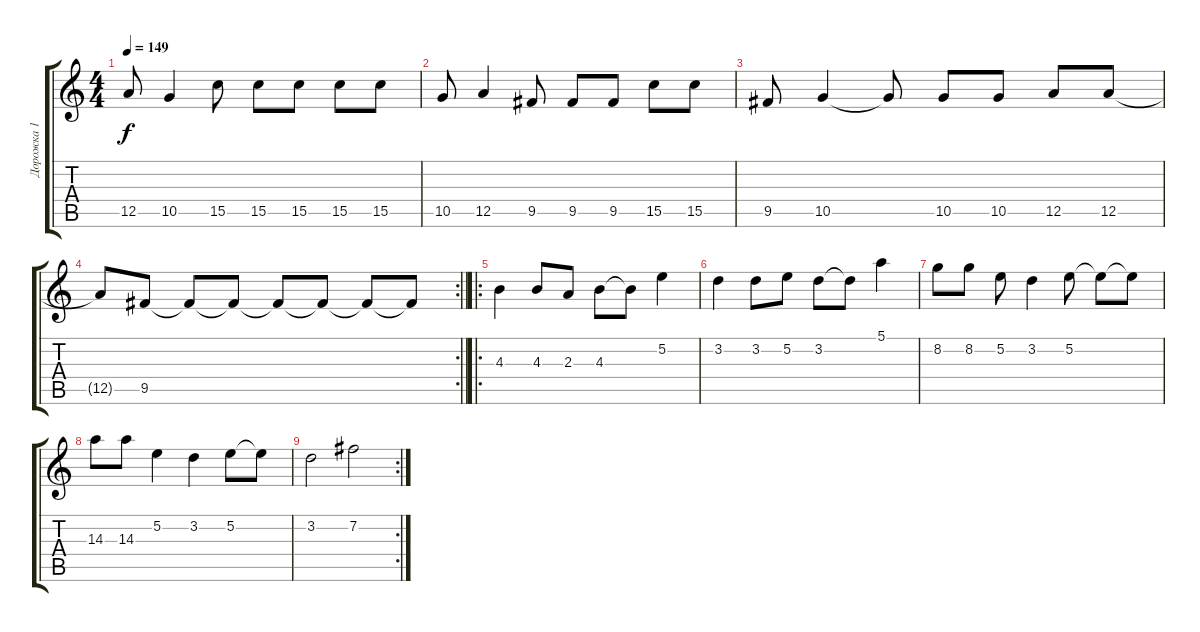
\track ("Дорожка 1" "Дорожка 1") {instrument overdrivenguitar}
\staff {score tabs}
\tuning (E4 B3 G3 D3 A2 E2) {hide}
\ts (4 4)
\tempo 149
\clef g2
\ks c
12.5.8{dy f} 10.5.4 15.5.8 15.5.8 15.5.8 15.5.8 15.5.8 |
10.5.8 12.5.4 9.5.8 9.5.8 9.5.8 15.5.8 15.5.8 |
9.5.8 10.5.4 10.5{t}.8 10.5.8 10.5.8 12.5.8 12.5.8 |
\rc 2
\barLineRight lightlight
12.5{t}.8 9.5.8 9.5{t}.8 9.5{t}.8 9.5{t}.8 9.5{t}.8 9.5{t}.8 9.5{t}.8 |
\ro
4.3.4 4.3.8 2.3.8 4.3.8 4.3{t}.8 5.2.4 |
3.2.4 3.2.8 5.2.8 3.2.8 3.2{t}.8 5.1.4 |
8.2.8 8.2.8 5.2.8 3.2.4 5.2.8 5.2{t}.8 5.2{t}.8 |
14.3.8 14.3.8 5.2.4 3.2.4 5.2.8 5.2{t}.8 |
\rc 2
3.2.2 7.2.2
